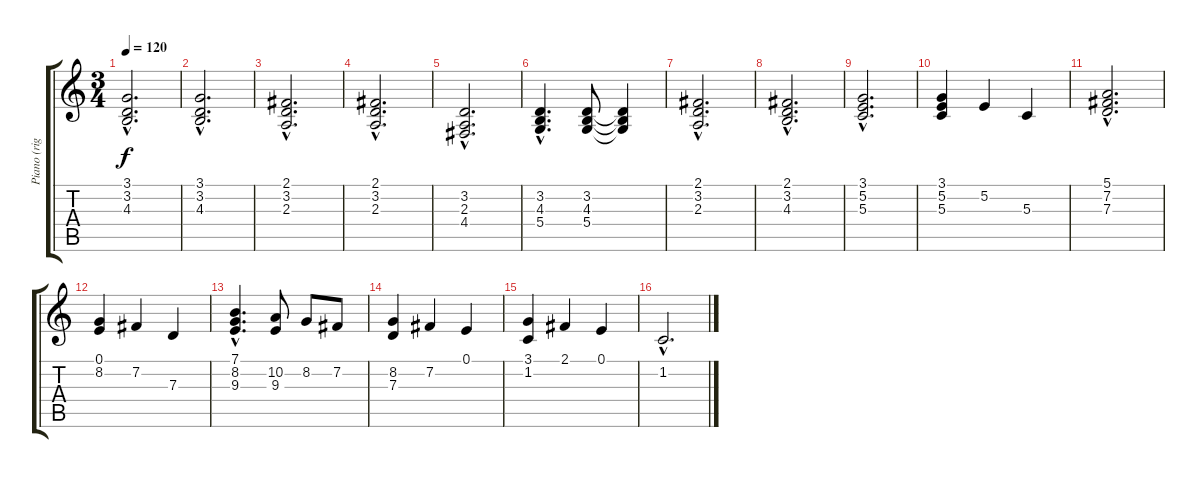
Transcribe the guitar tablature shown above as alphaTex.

\track ("Piano (right hand)" "Piano (rig") {instrument acousticgrandpiano}
\staff {score tabs}
\tuning (E4 B3 G3 D3 A2 E2) {hide}
\ts (3 4)
\tempo 120
\clef g2
\ks c
(3.1{hac} 3.2{hac} 4.3{hac}).2{d dy f} |
(3.1{hac} 3.2{hac} 4.3{hac}).2{d} |
(2.1{hac} 3.2{hac} 2.3{hac}).2{d} |
(2.1{hac} 3.2{hac} 2.3{hac}).2{d} |
(3.2{hac} 2.3{hac} 4.4{hac}).2{d} |
(3.2{hac} 4.3{hac} 5.4{hac}).4{d} (3.2 4.3 5.4).8 (3.2{t} 4.3{t} 5.4{t}).4 |
(2.1{hac} 3.2{hac} 2.3{hac}).2{d} |
(2.1{hac} 3.2{hac} 4.3{hac}).2{d} |
(3.1{hac} 5.2{hac} 5.3{hac}).2{d} |
(3.1 5.2 5.3).4 5.2.4 5.3.4 |
(5.1{hac} 7.2{hac} 7.3{hac}).2{d} |
(0.1 8.2).4 7.2.4 7.3.4 |
(7.1{hac} 8.2{hac} 9.3{hac}).4{d} (10.2 9.3).8 8.2.8 7.2.8 |
(8.2 7.3).4 7.2.4 0.1.4 |
(3.1 1.2).4 2.1.4 0.1.4 |
1.2{hac}.2{d}
